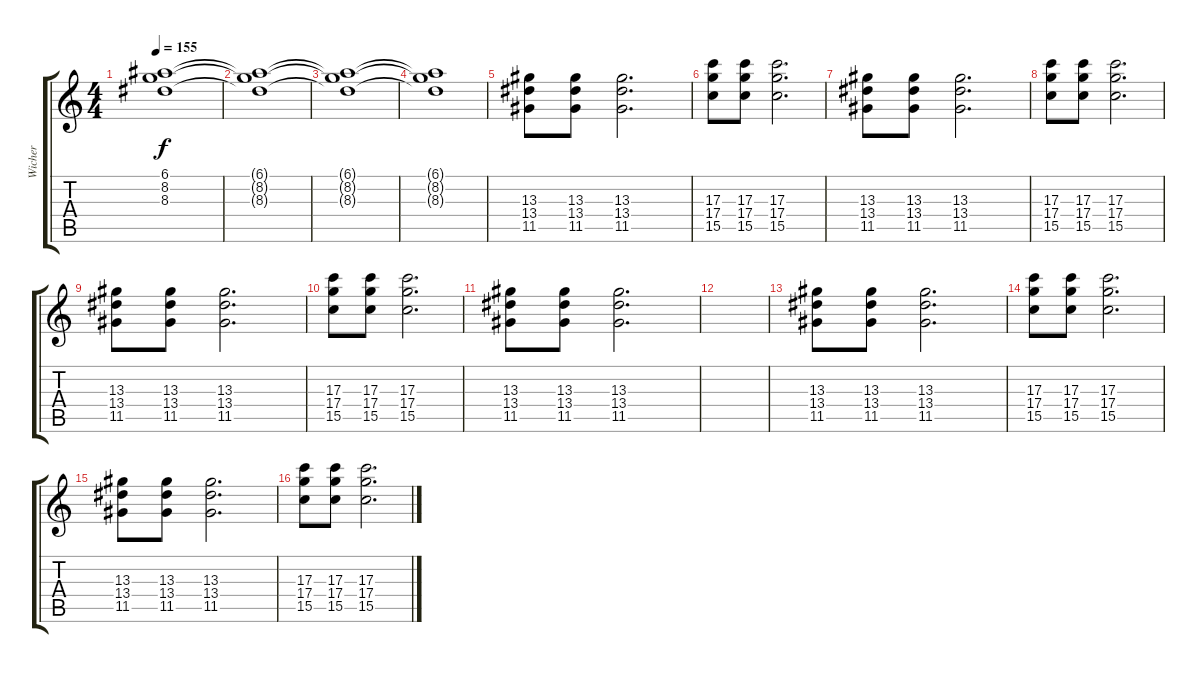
\track ("Wicher" "Wicher") {instrument distortionguitar}
\staff {score tabs}
\tuning (E4 B3 G3 D3 A2 E2) {hide}
\ts (4 4)
\tempo 155
\clef g2
\ks c
(6.1{t} 8.2{t} 8.3{t}).1{dy f} |
(6.1{t} 8.2{t} 8.3{t}).1 |
(6.1{t} 8.2{t} 8.3{t}).1 |
(6.1{t} 8.2{t} 8.3{t}).1 |
(13.3 13.4 11.5).8 (13.3 13.4 11.5).8 (13.3 13.4 11.5).2{d} |
(17.3 17.4 15.5).8 (17.3 17.4 15.5).8 (17.3 17.4 15.5).2{d} |
(13.3 13.4 11.5).8 (13.3 13.4 11.5).8 (13.3 13.4 11.5).2{d} |
(17.3 17.4 15.5).8 (17.3 17.4 15.5).8 (17.3 17.4 15.5).2{d} |
(13.3 13.4 11.5).8 (13.3 13.4 11.5).8 (13.3 13.4 11.5).2{d} |
(17.3 17.4 15.5).8 (17.3 17.4 15.5).8 (17.3 17.4 15.5).2{d} |
(13.3 13.4 11.5).8 (13.3 13.4 11.5).8 (13.3 13.4 11.5).2{d} |
|
(13.3 13.4 11.5).8 (13.3 13.4 11.5).8 (13.3 13.4 11.5).2{d} |
(17.3 17.4 15.5).8 (17.3 17.4 15.5).8 (17.3 17.4 15.5).2{d} |
(13.3 13.4 11.5).8 (13.3 13.4 11.5).8 (13.3 13.4 11.5).2{d} |
(17.3 17.4 15.5).8 (17.3 17.4 15.5).8 (17.3 17.4 15.5).2{d}
